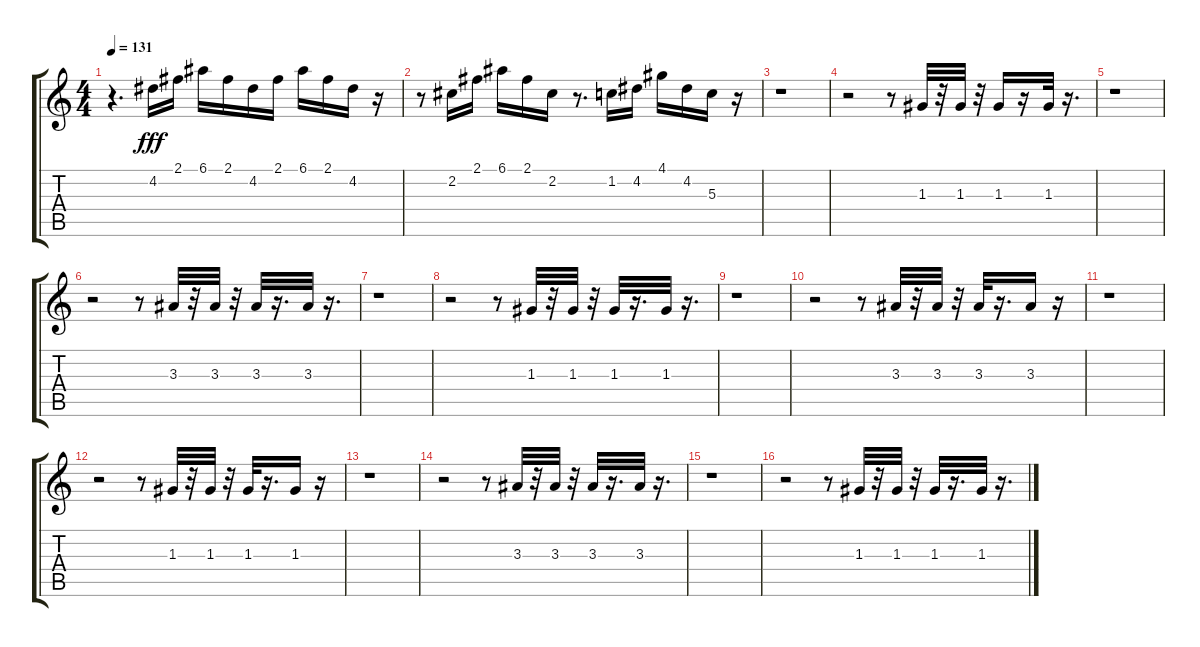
\track "" {instrument electricguitarmuted}
\staff {score tabs}
\tuning (E4 B3 G3 D3 A2 E2) {hide}
\ts (4 4)
\tempo 131
\clef g2
\ks c
r.4{d dy fff} 4.2.16 2.1.16 6.1.16 2.1.16 4.2.16 2.1.16 6.1.16 2.1.16 4.2.16 r.16 |
r.8 2.2.16 2.1.16 6.1.16 2.1.16 2.2.16 r.8{d} 1.2.16 4.2.16 4.1.16 4.2.16 5.3.16 r.16 |
r.1 |
r.2 r.8 1.3.32{volume 16} r.32 1.3.32 r.32 1.3.16 r.16 1.3.32 r.16{d} |
r.1 |
r.2 r.8 3.3.32 r.32 3.3.32 r.32 3.3.32 r.16{d} 3.3.32 r.16{d} |
r.1 |
r.2 r.8 1.3.32 r.32 1.3.32 r.32 1.3.32 r.16{d} 1.3.32 r.16{d} |
r.1 |
r.2 r.8 3.3.32 r.32 3.3.32 r.32 3.3.32 r.16{d} 3.3.16 r.16 |
r.1 |
r.2 r.8 1.3.32 r.32 1.3.32 r.32 1.3.32 r.16{d} 1.3.16 r.16 |
r.1 |
r.2 r.8 3.3.32 r.32 3.3.32 r.32 3.3.32 r.16{d} 3.3.32 r.16{d} |
r.1 |
r.2 r.8 1.3.32 r.32 1.3.32 r.32 1.3.32 r.16{d} 1.3.32 r.16{d}
